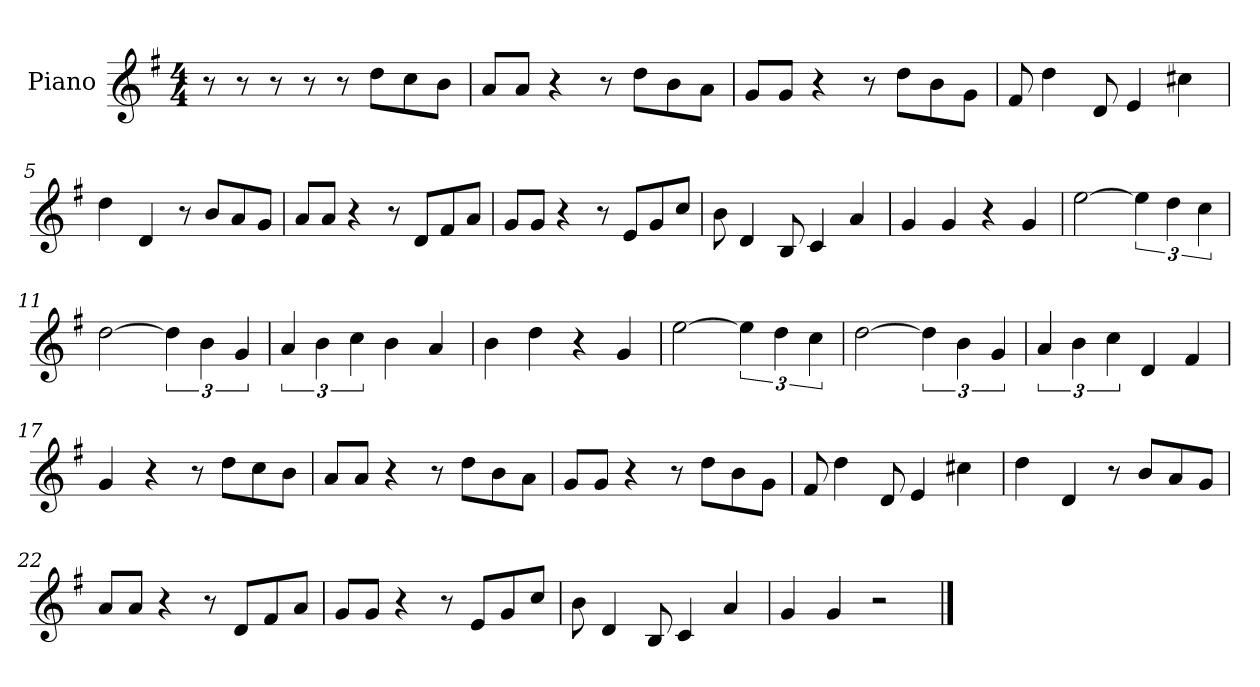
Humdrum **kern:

**kern
*part1
*staff1
*I"Piano
*I'Pno
*clefG2
*k[f#]
*M4/4
=1
8r
8r
8r
8r
8r
8dd\L
8cc\
8b\J
=2
8a/L
8a/J
4r
8r
8dd\L
8b\
8a\J
=3
8g/L
8g/J
4r
8r
8dd\L
8b\
8g\J
=4
8f#/
4dd\
8d/
4e/
4cc#X\
=5
4dd\
4d/
8r
8b/L
8a/
8g/J
=6
8a/L
8a/J
4r
8r
8d/L
8f#/
8a/J
=7
8g/L
8g/J
4r
8r
8e/L
8g/
8cc/J
=8
8b\
4d/
8B/
4c/
4a/
=9
4g/
4g/
4r
4g/
=10
[2ee\
6ee\]
6dd\
6cc\
=11
[2dd\
6dd\]
6b\
6g/
=12
6a/
6b\
6cc\
4b\
4a/
=13
4b\
4dd\
4r
4g/
=14
[2ee\
6ee\]
6dd\
6cc\
=15
[2dd\
6dd\]
6b\
6g/
=16
6a/
6b\
6cc\
4d/
4f#/
=17
4g/
4r
8r
8dd\L
8cc\
8b\J
=18
8a/L
8a/J
4r
8r
8dd\L
8b\
8a\J
=19
8g/L
8g/J
4r
8r
8dd\L
8b\
8g\J
=20
8f#/
4dd\
8d/
4e/
4cc#X\
=21
4dd\
4d/
8r
8b/L
8a/
8g/J
=22
8a/L
8a/J
4r
8r
8d/L
8f#/
8a/J
=23
8g/L
8g/J
4r
8r
8e/L
8g/
8cc/J
=24
8b\
4d/
8B/
4c/
4a/
=25
4g/
4g/
2r
==
*-
